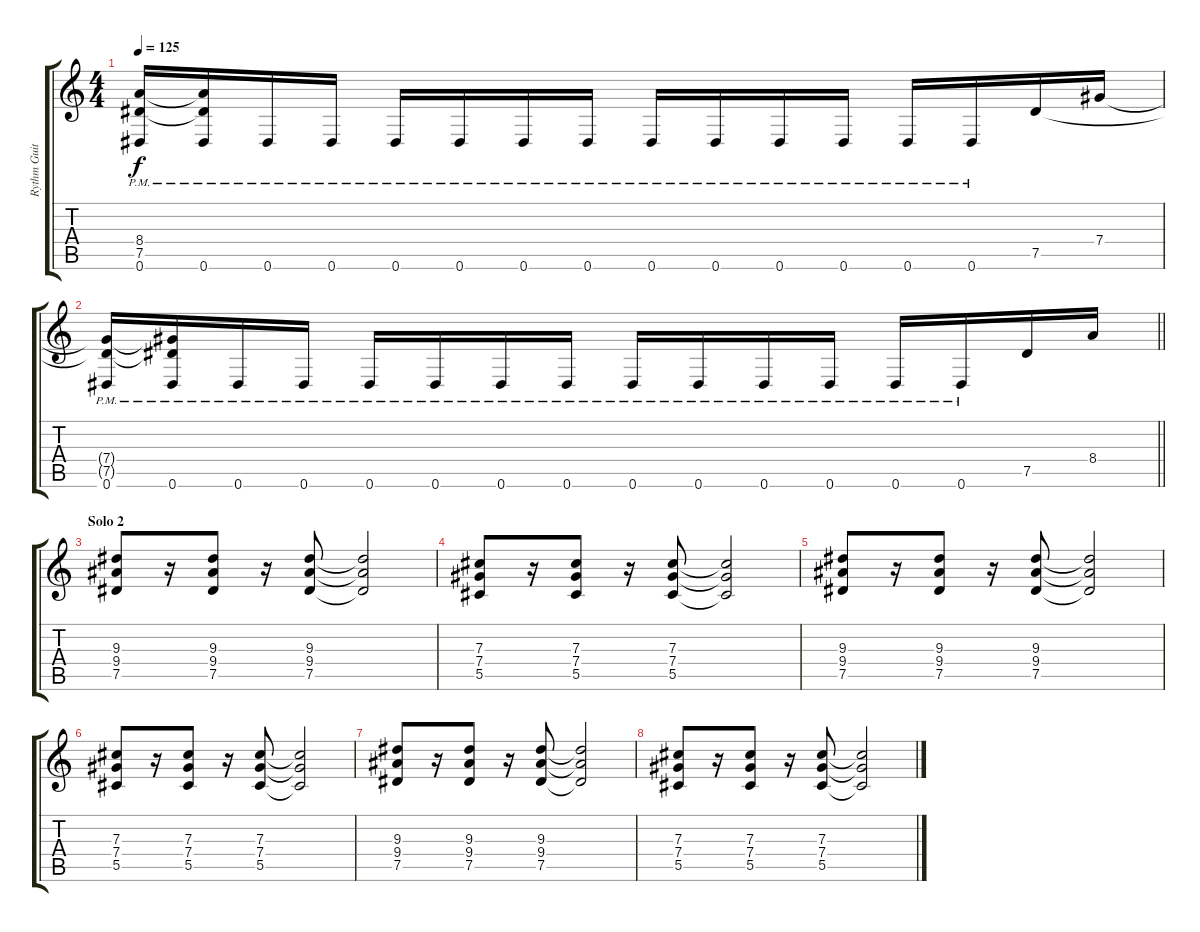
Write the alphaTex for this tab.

\track ("Rythm Guitar" "Rythm Guit") {instrument distortionguitar}
\staff {score tabs}
\tuning (Eb4 Bb3 Gb3 Db3 Ab2 Eb2) {hide}
\ts (4 4)
\tempo 125
\clef g2
\ks c
(8.4{t} 7.5{t} 0.6{pm}).16{dy f} (8.4{t} 7.5{t} 0.6{pm}).16 0.6{pm}.16 0.6{pm}.16 0.6{pm}.16 0.6{pm}.16 0.6{pm}.16 0.6{pm}.16 0.6{pm}.16 0.6{pm}.16 0.6{pm}.16 0.6{pm}.16 0.6{pm}.16 0.6{pm}.16 7.5.16 7.4.16 |
\barLineRight lightlight
(7.4{t} 7.5{t} 0.6{pm}).16 (7.4{t} 7.5{t} 0.6{pm}).16 0.6{pm}.16 0.6{pm}.16 0.6{pm}.16 0.6{pm}.16 0.6{pm}.16 0.6{pm}.16 0.6{pm}.16 0.6{pm}.16 0.6{pm}.16 0.6{pm}.16 0.6{pm}.16 0.6{pm}.16 7.5.16 8.4.16 |
\section ("" "Solo 2")
(9.3 9.4 7.5).8 r.16 (9.3 9.4 7.5).8 r.16 (9.3 9.4 7.5).8 (9.3{t} 9.4{t} 7.5{t}).2 |
(7.3 7.4 5.5).8 r.16 (7.3 7.4 5.5).8 r.16 (7.3 7.4 5.5).8 (7.3{t} 7.4{t} 5.5{t}).2 |
(9.3 9.4 7.5).8 r.16 (9.3 9.4 7.5).8 r.16 (9.3 9.4 7.5).8 (9.3{t} 9.4{t} 7.5{t}).2 |
(7.3 7.4 5.5).8 r.16 (7.3 7.4 5.5).8 r.16 (7.3 7.4 5.5).8 (7.3{t} 7.4{t} 5.5{t}).2 |
(9.3 9.4 7.5).8 r.16 (9.3 9.4 7.5).8 r.16 (9.3 9.4 7.5).8 (9.3{t} 9.4{t} 7.5{t}).2 |
(7.3 7.4 5.5).8 r.16 (7.3 7.4 5.5).8 r.16 (7.3 7.4 5.5).8 (7.3{t} 7.4{t} 5.5{t}).2
